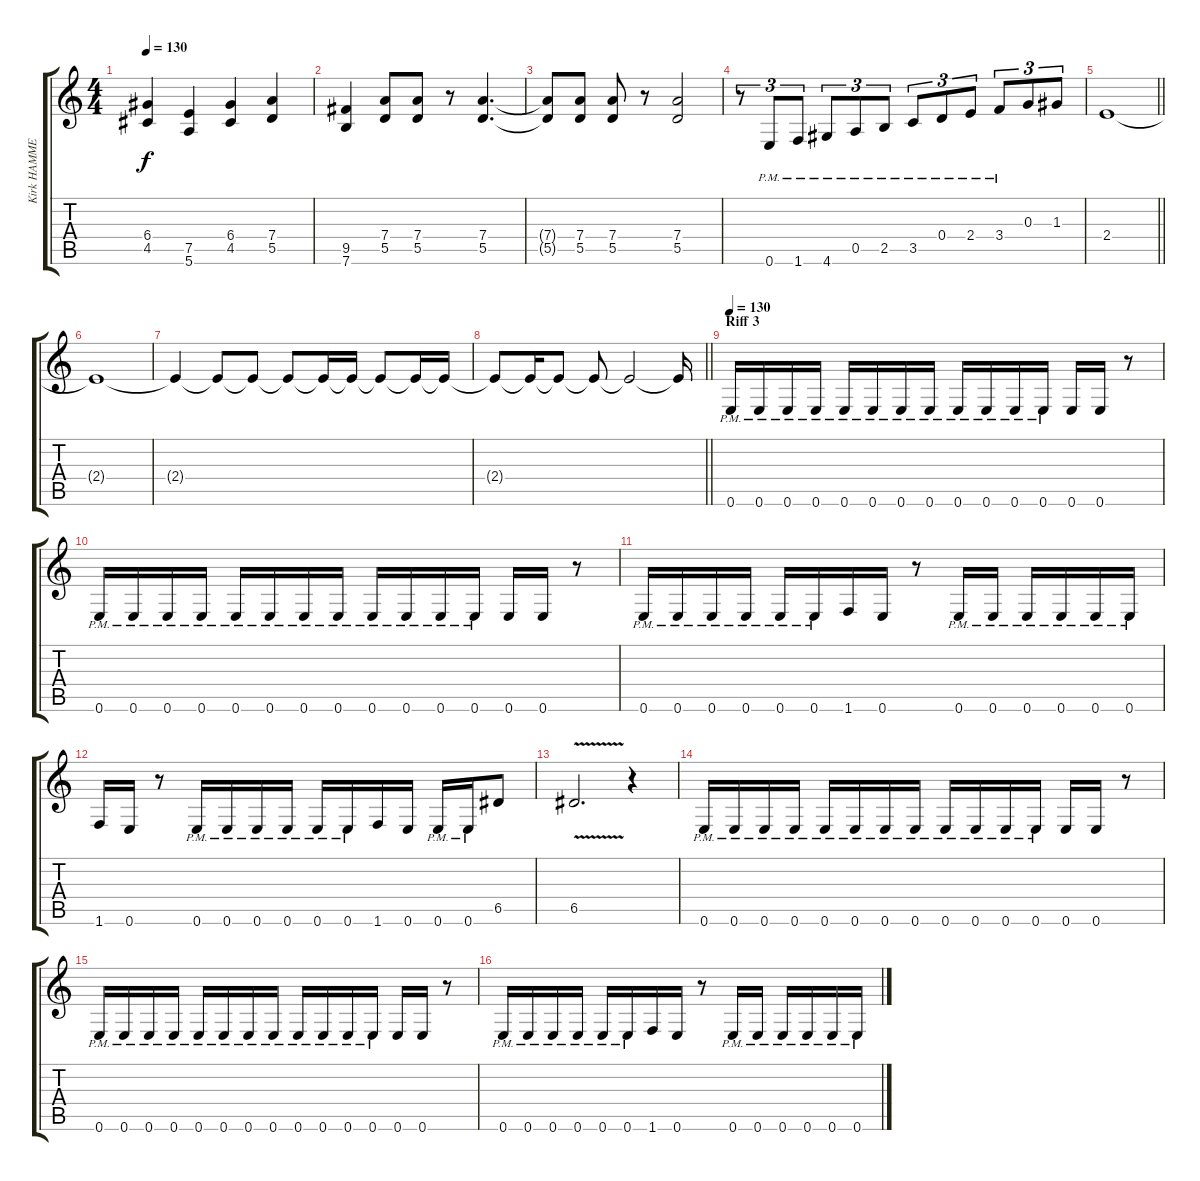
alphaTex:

\track ("Kirk HAMMETT" "Kirk HAMME") {instrument overdrivenguitar}
\staff {score tabs}
\tuning (E4 B3 G3 D3 A2 E2) {hide}
\ts (4 4)
\tempo 130
\clef g2
\ks c
(6.4 4.5).4{dy f} (7.5 5.6).4 (6.4 4.5).4 (7.4 5.5).4 |
(9.5 7.6).4 (7.4 5.5).8 (7.4 5.5).8 r.8 (7.4 5.5).4{d} |
(7.4{t} 5.5{t}).8 (7.4 5.5).8 (7.4 5.5).8 r.8 (7.4 5.5).2 |
r.8{tu (3 2)} 0.6{pm}.8{tu (3 2)} 1.6{pm}.8{tu (3 2)} 4.6{pm}.8{tu (3 2)} 0.5{pm}.8{tu (3 2)} 2.5{pm}.8{tu (3 2)} 3.5{pm}.8{tu (3 2)} 0.4{pm}.8{tu (3 2)} 2.4{pm}.8{tu (3 2)} 3.4{pm}.8{tu (3 2)} 0.3.8{tu (3 2)} 1.3.8{tu (3 2)} |
\barLineRight lightlight
2.4.1{volume 4} |
2.4{t}.1 |
2.4{t}.4{volume 9} 2.4{t}.8{volume 0} 2.4{t}.8{volume 8} 2.4{t}.8{volume 0} 2.4{t}.16{volume 8} 2.4{t}.16{volume 0} 2.4{t}.8{volume 7} 2.4{t}.16{volume 0} 2.4{t}.16{volume 8} |
\barLineRight lightlight
2.4{t}.8{volume 10} 2.4{t}.16{volume 0} 2.4{t}.8{volume 10} 2.4{t}.8{volume 14} 2.4{t}.2{volume 14} 2.4{t}.16 |
\section ("" "Riff 3")
\tempo 130
0.6{pm}.16 0.6{pm}.16 0.6{pm}.16 0.6{pm}.16 0.6{pm}.16 0.6{pm}.16 0.6{pm}.16 0.6{pm}.16 0.6{pm}.16 0.6{pm}.16 0.6{pm}.16 0.6{pm}.16 0.6.16 0.6.16 r.8 |
0.6{pm}.16 0.6{pm}.16 0.6{pm}.16 0.6{pm}.16 0.6{pm}.16 0.6{pm}.16 0.6{pm}.16 0.6{pm}.16 0.6{pm}.16 0.6{pm}.16 0.6{pm}.16 0.6{pm}.16 0.6.16 0.6.16 r.8 |
0.6{pm}.16 0.6{pm}.16 0.6{pm}.16 0.6{pm}.16 0.6{pm}.16 0.6{pm}.16 1.6.16 0.6.16 r.8 0.6{pm}.16 0.6{pm}.16 0.6{pm}.16 0.6{pm}.16 0.6{pm}.16 0.6{pm}.16 |
1.6.16 0.6.16 r.8 0.6{pm}.16 0.6{pm}.16 0.6{pm}.16 0.6{pm}.16 0.6{pm}.16 0.6{pm}.16 1.6.16 0.6.16 0.6{pm}.16 0.6{pm}.16 6.5.8 |
6.5{v}.2{d} r.4 |
0.6{pm}.16 0.6{pm}.16 0.6{pm}.16 0.6{pm}.16 0.6{pm}.16 0.6{pm}.16 0.6{pm}.16 0.6{pm}.16 0.6{pm}.16 0.6{pm}.16 0.6{pm}.16 0.6{pm}.16 0.6.16 0.6.16 r.8 |
0.6{pm}.16 0.6{pm}.16 0.6{pm}.16 0.6{pm}.16 0.6{pm}.16 0.6{pm}.16 0.6{pm}.16 0.6{pm}.16 0.6{pm}.16 0.6{pm}.16 0.6{pm}.16 0.6{pm}.16 0.6.16 0.6.16 r.8 |
0.6{pm}.16 0.6{pm}.16 0.6{pm}.16 0.6{pm}.16 0.6{pm}.16 0.6{pm}.16 1.6.16 0.6.16 r.8 0.6{pm}.16 0.6{pm}.16 0.6{pm}.16 0.6{pm}.16 0.6{pm}.16 0.6{pm}.16
